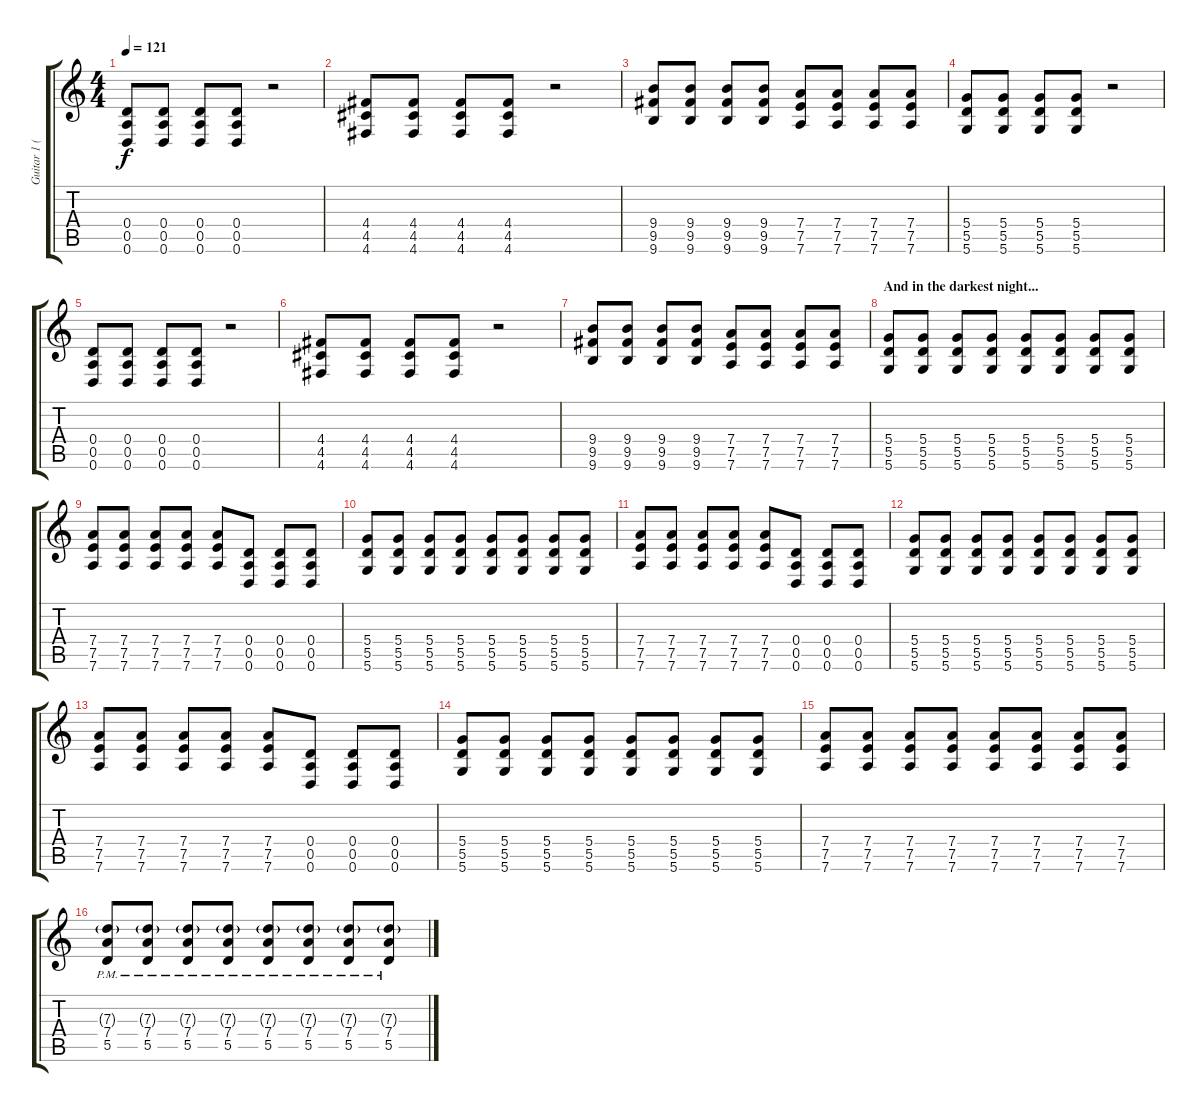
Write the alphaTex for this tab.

\track ("Guitar 1 (Billie Joe)" "Guitar 1 (") {instrument electricguitarmuted}
\staff {score tabs}
\tuning (E4 B3 G3 D3 A2 D2) {hide}
\ts (4 4)
\tempo 121
\clef g2
\ks c
(0.4 0.5 0.6).8{dy f} (0.4 0.5 0.6).8 (0.4 0.5 0.6).8 (0.4 0.5 0.6).8 r.2 |
(4.4 4.5 4.6).8 (4.4 4.5 4.6).8 (4.4 4.5 4.6).8 (4.4 4.5 4.6).8 r.2 |
(9.4 9.5 9.6).8 (9.4 9.5 9.6).8 (9.4 9.5 9.6).8 (9.4 9.5 9.6).8 (7.4 7.5 7.6).8 (7.4 7.5 7.6).8 (7.4 7.5 7.6).8 (7.4 7.5 7.6).8 |
(5.4 5.5 5.6).8 (5.4 5.5 5.6).8 (5.4 5.5 5.6).8 (5.4 5.5 5.6).8 r.2 |
(0.4 0.5 0.6).8 (0.4 0.5 0.6).8 (0.4 0.5 0.6).8 (0.4 0.5 0.6).8 r.2 |
(4.4 4.5 4.6).8 (4.4 4.5 4.6).8 (4.4 4.5 4.6).8 (4.4 4.5 4.6).8 r.2 |
(9.4 9.5 9.6).8 (9.4 9.5 9.6).8 (9.4 9.5 9.6).8 (9.4 9.5 9.6).8 (7.4 7.5 7.6).8 (7.4 7.5 7.6).8 (7.4 7.5 7.6).8 (7.4 7.5 7.6).8 |
\section ("" "And in the darkest night...")
(5.4 5.5 5.6).8{instrument overdrivenguitar} (5.4 5.5 5.6).8 (5.4 5.5 5.6).8 (5.4 5.5 5.6).8 (5.4 5.5 5.6).8 (5.4 5.5 5.6).8 (5.4 5.5 5.6).8 (5.4 5.5 5.6).8 |
(7.4 7.5 7.6).8 (7.4 7.5 7.6).8 (7.4 7.5 7.6).8 (7.4 7.5 7.6).8 (7.4 7.5 7.6).8 (0.4 0.5 0.6).8 (0.4 0.5 0.6).8 (0.4 0.5 0.6).8 |
(5.4 5.5 5.6).8 (5.4 5.5 5.6).8 (5.4 5.5 5.6).8 (5.4 5.5 5.6).8 (5.4 5.5 5.6).8 (5.4 5.5 5.6).8 (5.4 5.5 5.6).8 (5.4 5.5 5.6).8 |
(7.4 7.5 7.6).8 (7.4 7.5 7.6).8 (7.4 7.5 7.6).8 (7.4 7.5 7.6).8 (7.4 7.5 7.6).8 (0.4 0.5 0.6).8 (0.4 0.5 0.6).8 (0.4 0.5 0.6).8 |
(5.4 5.5 5.6).8 (5.4 5.5 5.6).8 (5.4 5.5 5.6).8 (5.4 5.5 5.6).8 (5.4 5.5 5.6).8 (5.4 5.5 5.6).8 (5.4 5.5 5.6).8 (5.4 5.5 5.6).8 |
(7.4 7.5 7.6).8 (7.4 7.5 7.6).8 (7.4 7.5 7.6).8 (7.4 7.5 7.6).8 (7.4 7.5 7.6).8 (0.4 0.5 0.6).8 (0.4 0.5 0.6).8 (0.4 0.5 0.6).8 |
(5.4 5.5 5.6).8 (5.4 5.5 5.6).8 (5.4 5.5 5.6).8 (5.4 5.5 5.6).8 (5.4 5.5 5.6).8 (5.4 5.5 5.6).8 (5.4 5.5 5.6).8 (5.4 5.5 5.6).8 |
(7.4 7.5 7.6).8 (7.4 7.5 7.6).8 (7.4 7.5 7.6).8 (7.4 7.5 7.6).8 (7.4 7.5 7.6).8 (7.4 7.5 7.6).8 (7.4 7.5 7.6).8 (7.4 7.5 7.6).8 |
(7.3{g pm} 7.4{pm} 5.5{pm}).8{instrument electricguitarmuted} (7.3{g pm} 7.4{pm} 5.5{pm}).8 (7.3{g pm} 7.4{pm} 5.5{pm}).8 (7.3{g pm} 7.4{pm} 5.5{pm}).8 (7.3{g pm} 7.4{pm} 5.5{pm}).8 (7.3{g pm} 7.4{pm} 5.5{pm}).8 (7.3{g pm} 7.4{pm} 5.5{pm}).8 (7.3{g pm} 7.4{pm} 5.5{pm}).8
